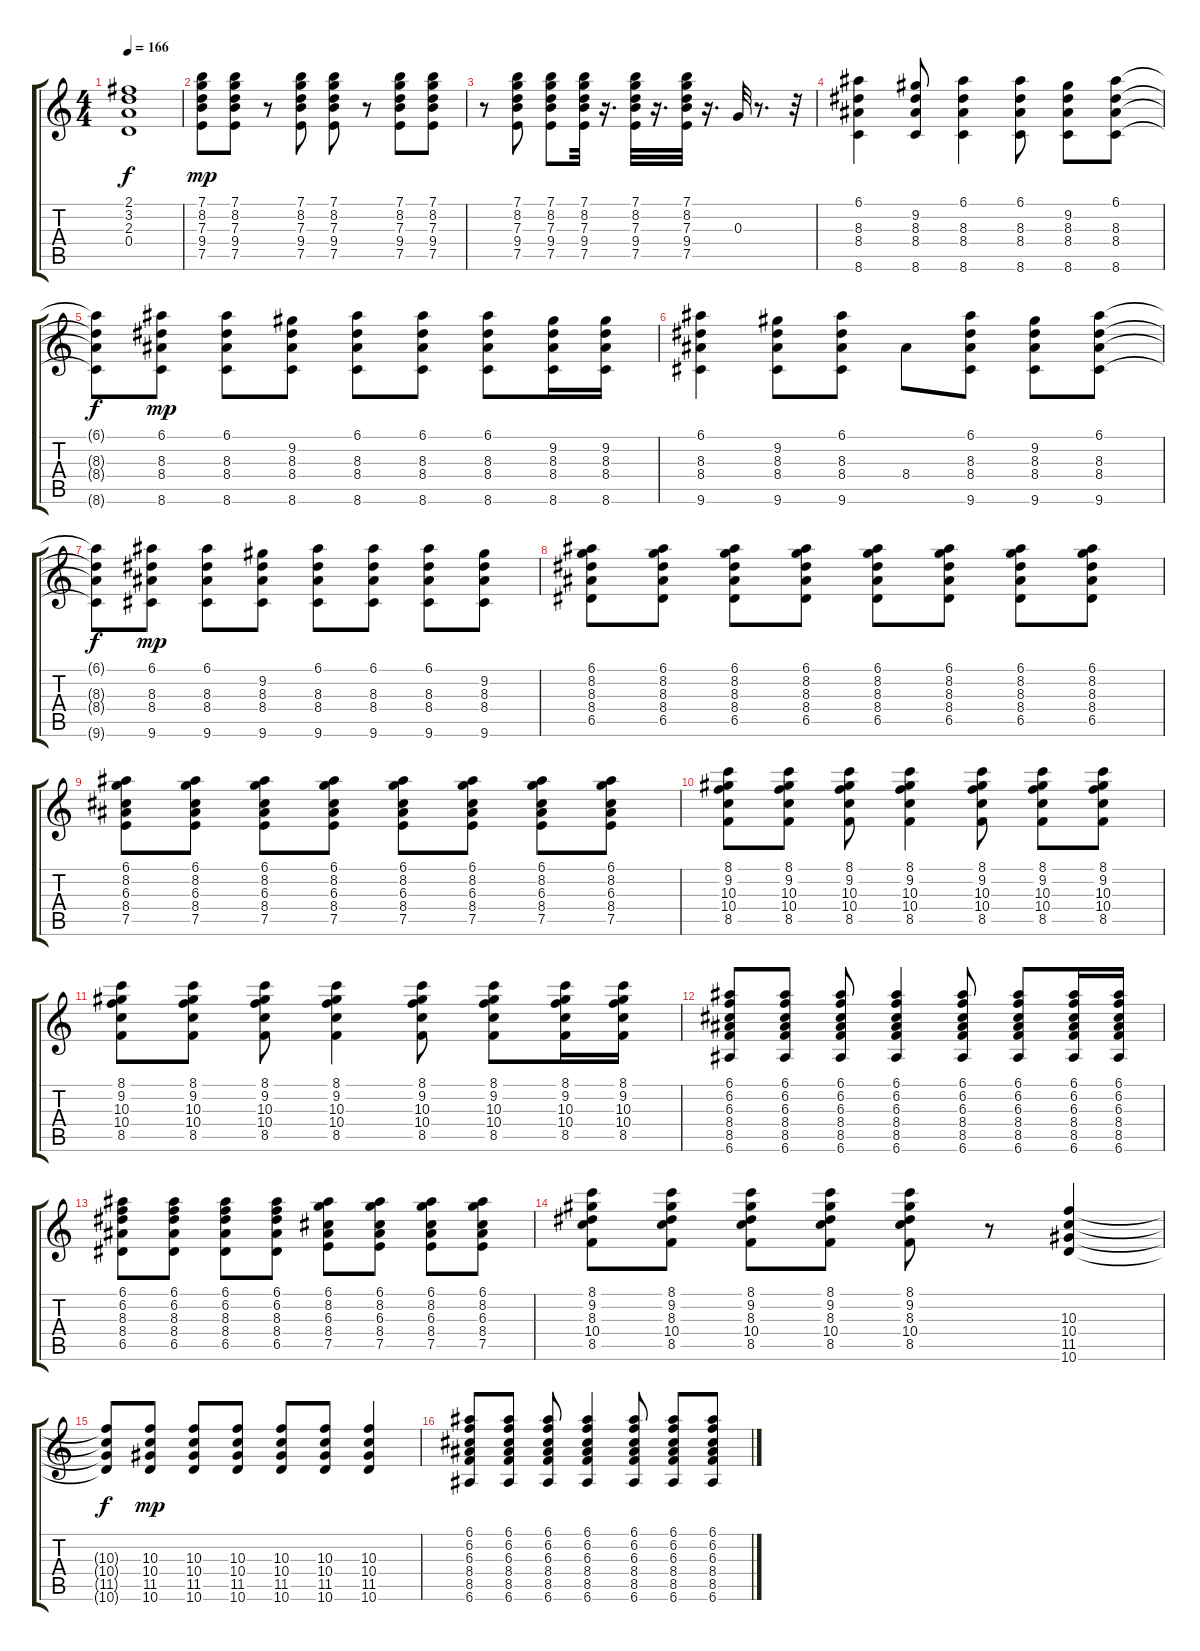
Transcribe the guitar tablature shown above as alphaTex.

\track "" {instrument overdrivenguitar}
\staff {score tabs}
\tuning (E4 B3 G3 D3 A2 E2) {hide}
\ts (4 4)
\tempo 166
\clef g2
\ks c
(2.1{t} 3.2{t} 2.3{t} 0.4{t}).1{dy f} |
(7.1 8.2 7.3 9.4 7.5).8{dy mp} (7.1 8.2 7.3 9.4 7.5).8 r.8 (7.1 8.2 7.3 9.4 7.5).8 (7.1 8.2 7.3 9.4 7.5).8 r.8 (7.1 8.2 7.3 9.4 7.5).8 (7.1 8.2 7.3 9.4 7.5).8 |
r.8 (7.1 8.2 7.3 9.4 7.5).8 (7.1 8.2 7.3 9.4 7.5).8 (7.1 8.2 7.3 9.4 7.5).32 r.16{d} (7.1 8.2 7.3 9.4 7.5).32 r.16{d} (7.1 8.2 7.3 9.4 7.5).32 r.16{d} 0.3.32 r.8{d} r.32 |
(6.1 8.3 8.4 8.6).4 (9.2 8.3 8.4 8.6).8 (6.1 8.3 8.4 8.6).4 (6.1 8.3 8.4 8.6).8 (9.2 8.3 8.4 8.6).8 (6.1 8.3 8.4 8.6).8 |
(6.1{t} 8.3{t} 8.4{t} 8.6{t}).8{dy f} (6.1 8.3 8.4 8.6).8{dy mp} (6.1 8.3 8.4 8.6).8 (9.2 8.3 8.4 8.6).8 (6.1 8.3 8.4 8.6).8 (6.1 8.3 8.4 8.6).8 (6.1 8.3 8.4 8.6).8 (9.2 8.3 8.4 8.6).16 (9.2 8.3 8.4 8.6).16 |
(6.1 8.3 8.4 9.6).4 (9.2 8.3 8.4 9.6).8 (6.1 8.3 8.4 9.6).8 8.4.8 (6.1 8.3 8.4 9.6).8 (9.2 8.3 8.4 9.6).8 (6.1 8.3 8.4 9.6).8 |
(6.1{t} 8.3{t} 8.4{t} 9.6{t}).8{dy f} (6.1 8.3 8.4 9.6).8{dy mp} (6.1 8.3 8.4 9.6).8 (9.2 8.3 8.4 9.6).8 (6.1 8.3 8.4 9.6).8 (6.1 8.3 8.4 9.6).8 (6.1 8.3 8.4 9.6).8 (9.2 8.3 8.4 9.6).8 |
(6.1 8.2 8.3 8.4 6.5).8 (6.1 8.2 8.3 8.4 6.5).8 (6.1 8.2 8.3 8.4 6.5).8 (6.1 8.2 8.3 8.4 6.5).8 (6.1 8.2 8.3 8.4 6.5).8 (6.1 8.2 8.3 8.4 6.5).8 (6.1 8.2 8.3 8.4 6.5).8 (6.1 8.2 8.3 8.4 6.5).8 |
(6.1 8.2 6.3 8.4 7.5).8 (6.1 8.2 6.3 8.4 7.5).8 (6.1 8.2 6.3 8.4 7.5).8 (6.1 8.2 6.3 8.4 7.5).8 (6.1 8.2 6.3 8.4 7.5).8 (6.1 8.2 6.3 8.4 7.5).8 (6.1 8.2 6.3 8.4 7.5).8 (6.1 8.2 6.3 8.4 7.5).8 |
(8.1 9.2 10.3 10.4 8.5).8 (8.1 9.2 10.3 10.4 8.5).8 (8.1 9.2 10.3 10.4 8.5).8 (8.1 9.2 10.3 10.4 8.5).4 (8.1 9.2 10.3 10.4 8.5).8 (8.1 9.2 10.3 10.4 8.5).8 (8.1 9.2 10.3 10.4 8.5).8 |
(8.1 9.2 10.3 10.4 8.5).8 (8.1 9.2 10.3 10.4 8.5).8 (8.1 9.2 10.3 10.4 8.5).8 (8.1 9.2 10.3 10.4 8.5).4 (8.1 9.2 10.3 10.4 8.5).8 (8.1 9.2 10.3 10.4 8.5).8 (8.1 9.2 10.3 10.4 8.5).16 (8.1 9.2 10.3 10.4 8.5).16 |
(6.1 6.2 6.3 8.4 8.5 6.6).8 (6.1 6.2 6.3 8.4 8.5 6.6).8 (6.1 6.2 6.3 8.4 8.5 6.6).8 (6.1 6.2 6.3 8.4 8.5 6.6).4 (6.1 6.2 6.3 8.4 8.5 6.6).8 (6.1 6.2 6.3 8.4 8.5 6.6).8 (6.1 6.2 6.3 8.4 8.5 6.6).16 (6.1 6.2 6.3 8.4 8.5 6.6).16 |
(6.1 6.2 8.3 8.4 6.5).8 (6.1 6.2 8.3 8.4 6.5).8 (6.1 6.2 8.3 8.4 6.5).8 (6.1 6.2 8.3 8.4 6.5).8 (6.1 8.2 6.3 8.4 7.5).8 (6.1 8.2 6.3 8.4 7.5).8 (6.1 8.2 6.3 8.4 7.5).8 (6.1 8.2 6.3 8.4 7.5).8 |
(8.1 9.2 8.3 10.4 8.5).8 (8.1 9.2 8.3 10.4 8.5).8 (8.1 9.2 8.3 10.4 8.5).8 (8.1 9.2 8.3 10.4 8.5).8 (8.1 9.2 8.3 10.4 8.5).8 r.8 (10.3 10.4 11.5 10.6).4 |
(10.3{t} 10.4{t} 11.5{t} 10.6{t}).8{dy f} (10.3 10.4 11.5 10.6).8{dy mp} (10.3 10.4 11.5 10.6).8 (10.3 10.4 11.5 10.6).8 (10.3 10.4 11.5 10.6).8 (10.3 10.4 11.5 10.6).8 (10.3 10.4 11.5 10.6).4 |
(6.1 6.2 6.3 8.4 8.5 6.6).8 (6.1 6.2 6.3 8.4 8.5 6.6).8 (6.1 6.2 6.3 8.4 8.5 6.6).8 (6.1 6.2 6.3 8.4 8.5 6.6).4 (6.1 6.2 6.3 8.4 8.5 6.6).8 (6.1 6.2 6.3 8.4 8.5 6.6).8 (6.1 6.2 6.3 8.4 8.5 6.6).8
